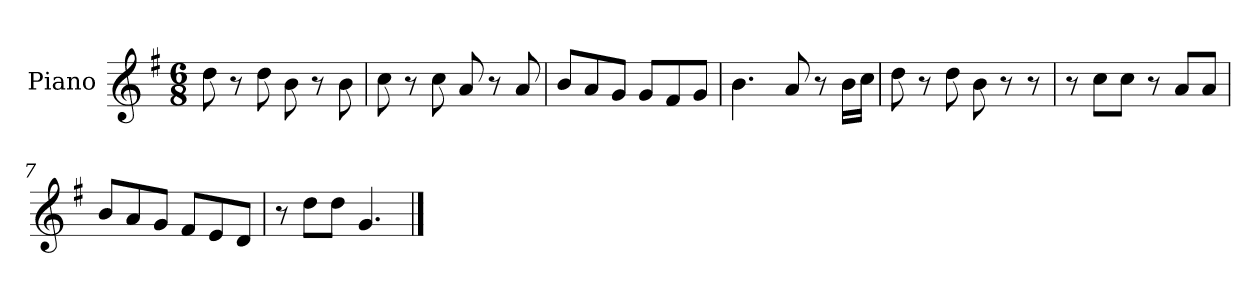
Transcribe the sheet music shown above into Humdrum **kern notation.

**kern
*part1
*staff1
*I"Piano
*I'Pno
*clefG2
*k[f#]
*G:
*M6/8
=1
8dd\
8r
8dd\
8b\
8r
8b\
=2
8cc\
8r
8cc\
8a/
8r
8a/
=3
8b/L
8a/
8g/J
8g/L
8f#/
8g/J
=4
4.b\
8a/
8r
16b\LL
16cc\JJ
=5
8dd\
8r
8dd\
8b\
8r
8r
=6
8r
8cc\L
8cc\J
8r
8a/L
8a/J
=7
8b/L
8a/
8g/J
8f#/L
8e/
8d/J
=8
8r
8dd\L
8dd\J
4.g/
==
*-
